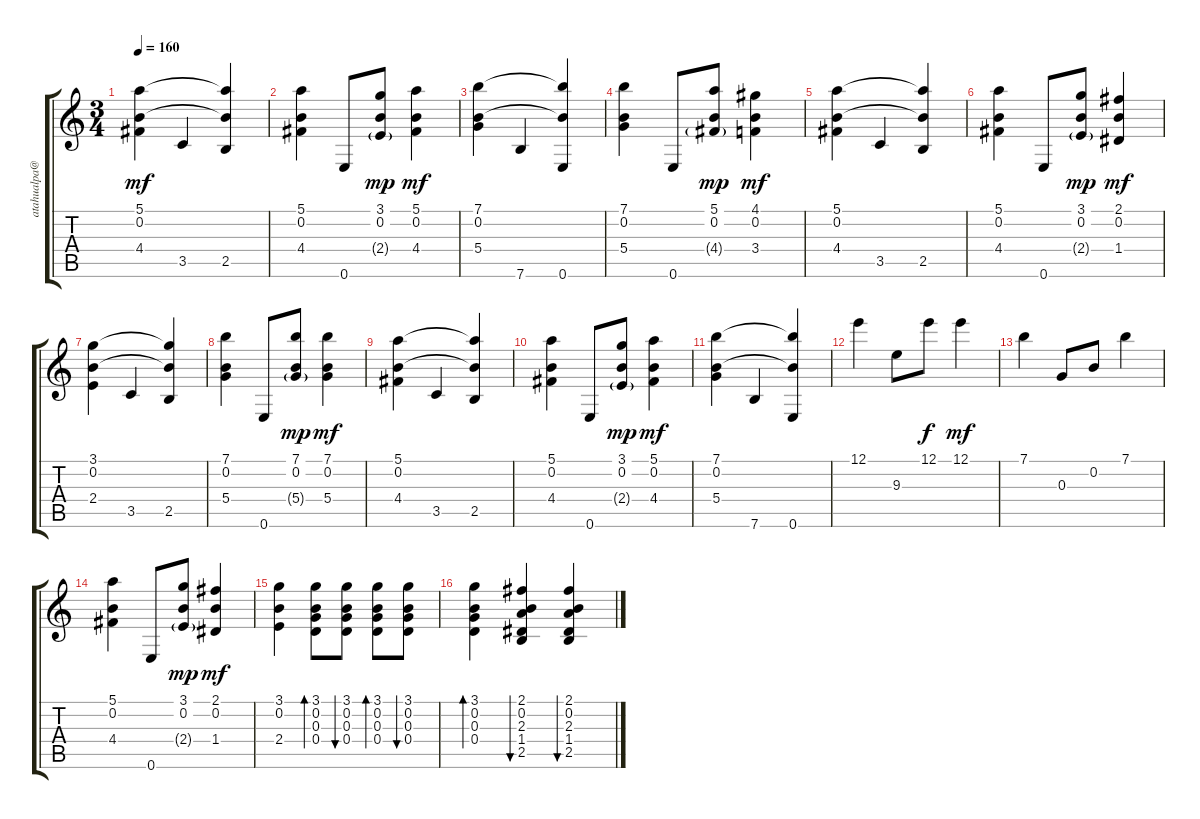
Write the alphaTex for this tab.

\track ("" "atahualpa@") {instrument acousticguitarnylon}
\staff {score tabs}
\tuning (E4 B3 G3 D3 A2 E2) {hide}
\ts (3 4)
\tempo 160
\clef g2
\ks c
(5.1 0.2 4.4).4{dy mf} 3.5.4 (5.1{t} 0.2{t} 2.5).4 |
(5.1 0.2 4.4).4 0.6.8 (3.1 0.2 2.4{g}).8{dy mp} (5.1 0.2 4.4).4{dy mf} |
(7.1 0.2 5.4).4 7.6.4 (7.1{t} 0.2{t} 0.6).4 |
(7.1 0.2 5.4).4 0.6.8 (5.1 0.2 4.4{g}).8{dy mp} (4.1 0.2 3.4).4{dy mf} |
(5.1 0.2 4.4).4 3.5.4 (5.1{t} 0.2{t} 2.5).4 |
(5.1 0.2 4.4).4 0.6.8 (3.1 0.2 2.4{g}).8{dy mp} (2.1 0.2 1.4).4{dy mf} |
(3.1 0.2 2.4).4 3.5.4 (3.1{t} 0.2{t} 2.5).4 |
(7.1 0.2 5.4).4 0.6.8 (7.1 0.2 5.4{g}).8{dy mp} (7.1 0.2 5.4).4{dy mf} |
(5.1 0.2 4.4).4 3.5.4 (5.1{t} 0.2{t} 2.5).4 |
(5.1 0.2 4.4).4 0.6.8 (3.1 0.2 2.4{g}).8{dy mp} (5.1 0.2 4.4).4{dy mf} |
(7.1 0.2 5.4).4 7.6.4 (7.1{t} 0.2{t} 0.6).4 |
12.1.4 9.3.8 12.1.8{dy f} 12.1.4{dy mf} |
7.1.4 0.3.8 0.2.8 7.1.4 |
(5.1 0.2 4.4).4 0.6.8 (3.1 0.2 2.4{g}).8{dy mp} (2.1 0.2 1.4).4{dy mf} |
(3.1 0.2 2.4).4 (3.1 0.2 0.3 0.4).8{bd 120} (3.1 0.2 0.3 0.4).8{bu 120} (3.1 0.2 0.3 0.4).8{bd 120} (3.1 0.2 0.3 0.4).8{bu 120} |
(3.1 0.2 0.3 0.4).4{bd 120} (2.1 0.2 2.3 1.4 2.5).4{bu 120} (2.1 0.2 2.3 1.4 2.5).4{bu 120}
